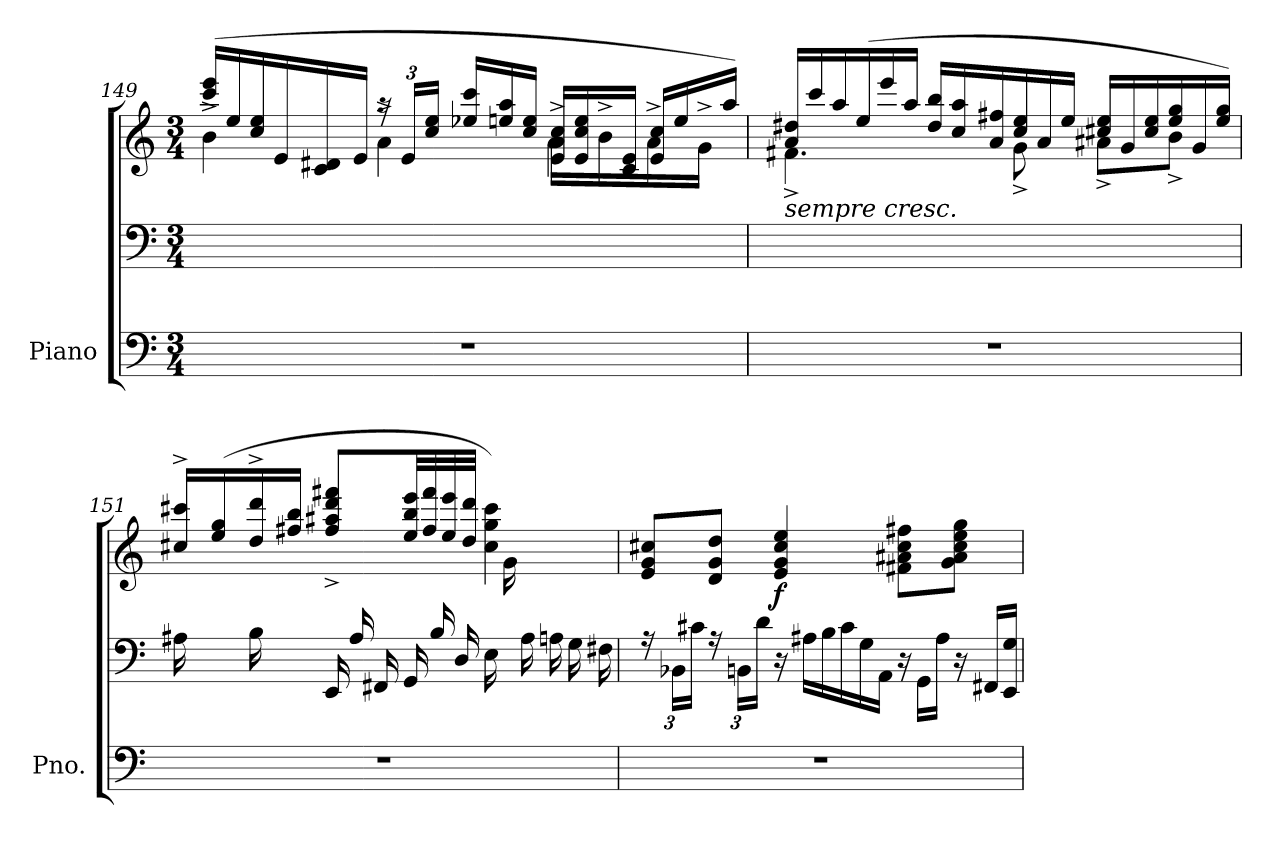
**kern	**kern	**kern	**dynam
*part1	*part1	*part1	*part1
*staff3	*staff2	*staff1	*staff1/2/3
*I"Piano	*	*	*
*I'Pno.	*	*	*
*clefF4	*clefF4	*clefG2	*
*k[]	*k[]	*k[]	*
*M3/4	*M3/4	*M3/4	*
*	*	*Xtuplet	*
=149	=149	=149	=149
*	*	*^	*
*	*	*	*^	*
2.r	2.ryy	(24ccc/ 24eee/LL	2ryy	4b^\	.
.	.	24ee/	.	.	.
.	.	24cc/ 24ee/	.	.	.
.	.	24e/	.	.	.
.	.	24c/ 24d#X/	.	.	.
.	.	24e/JJ	.	.	.
*	*	*tuplet	*	*	*
*	*	*Xbrackettup	*	*	*
.	.	24r	.	4a^\	.
.	.	24e/LL	.	.	.
.	.	24cc/ 24ee/JJ	.	.	.
*	*	*Xtuplet	*	*	*
.	.	24ee-X/ 24ccc/LL	.	.	.
.	.	24een/ 24aa/	.	.	.
.	.	24cc/ 24ee/JJ	.	.	.
.	.	24e/ 24cc/LL	4a\	16a^\LL	.
.	.	24e/ 24cc/ 24ee/	.	.	.
.	.	.	.	16b^\	.
.	.	24c/ 24e/JJ	.	.	.
.	.	24e/ 24cc/LL	.	16a^\	.
.	.	24ee/	.	.	.
.	.	.	.	16g^\JJ	.
.	.	24aa/JJ)	.	.	.
*	*	*	*v	*v	*
!!LO:LB:g=z
=150	=150	=150	=150	=150
!	!LO:TX:a:i:t=sempre cresc.	!	!	!
2.r	2.ryy	24a/ 24dd#X/LL	4.f#X^\	.
.	.	24ccc/	.	.
.	.	24aa/	.	.
.	.	(>24ee/	.	.
.	.	24eee/	.	.
.	.	24aa/JJ	.	.
.	.	24dd#/ 24bb/LL	.	.
.	.	24cc/ 24aa/	.	.
.	.	24a/ 24ff#X/	.	.
.	.	24cc/ 24ee/	8g^\	.
.	.	24a/	.	.
.	.	24ee/JJ	.	.
.	.	24cc#X/ 24ee/LL	8a#X^\L	.
.	.	24g/	.	.
.	.	24cc#/ 24ee/	.	.
.	.	24ee/ 24gg/	8b^\J	.
.	.	24g/	.	.
.	.	24ee/ 24gg/JJ)	.	.
=151	=151	=151	=151	=151
*	*Xtuplet	*	*	*
2.r	24A#X\LL	16cc#X/^ 16ccc#X/^LL	24ryy	.
.	12ryy	.	24f#X\	.
.	.	(16ee/ 16gg/	.	.
.	.	.	24g\	.
.	24B\	16dd/^ 16ddd/^	24ryy	.
.	12ryy	.	24f#\	.
.	.	16ff#X/ 16bb/JJ	.	.
.	.	.	24g\JJ	.
.	24EE/LL	8ff#/^ 8aa#X/^ 8ddd/^ 8fff#X/^L	24%7ryy	.
.	24A#/	.	.	.
.	24FF#X/	.	.	.
.	24GG/	32ee/ 32bb/ 32eee/LL	.	.
.	.	32ff#/ 32fff#/	.	.
.	24B/	.	.	.
.	.	32ee/ 32eee/	.	.
.	24D/JJ	.	.	.
.	.	32dd/ 32ddd/JJJ	.	.
.	24E\LL	4cc#\ 4gg\ 4ccc#\)	.	.
.	24ryy	.	24g\	.
.	24A#\	.	6ryy	.
.	24An\	.	.	.
.	24G\	.	.	.
.	24F#X\JJ	.	.	.
*	*	*v	*v	*
!!LO:LB:g=z
=152	=152	=152	=152
*	*tuplet	*	*
*	*Xbrackettup	*	*
2.r	24rA	8e/ 8g/ 8cc#X/L	.
.	24BB-X\LL	.	.
.	24c#X\JJ	.	.
.	24rA	8d/ 8g/ 8dd/J	.
.	24BBn\LL	.	.
.	24d\JJ	.	.
*	*Xtuplet	*	*
!	!	!	!LO:DY:b
.	24r	4e/ 4g/ 4cc#/ 4ee/	f
.	24A#X\LL	.	.
.	24B\	.	.
.	24c#\	.	.
.	24G\	.	.
.	24AA\JJ	.	.
.	24r	8f#X\ 8a#X\ 8cc#\ 8ff#X\L	.
.	24GG\LL	.	.
.	24A#\JJ	.	.
.	24r	8g\ 8a#\ 8cc#\ 8ee\ 8gg\J	.
.	24FF#X/LL	.	.
.	24EE/ 24G/JJ	.	.
=	=	=	=
*-	*-	*-	*-
